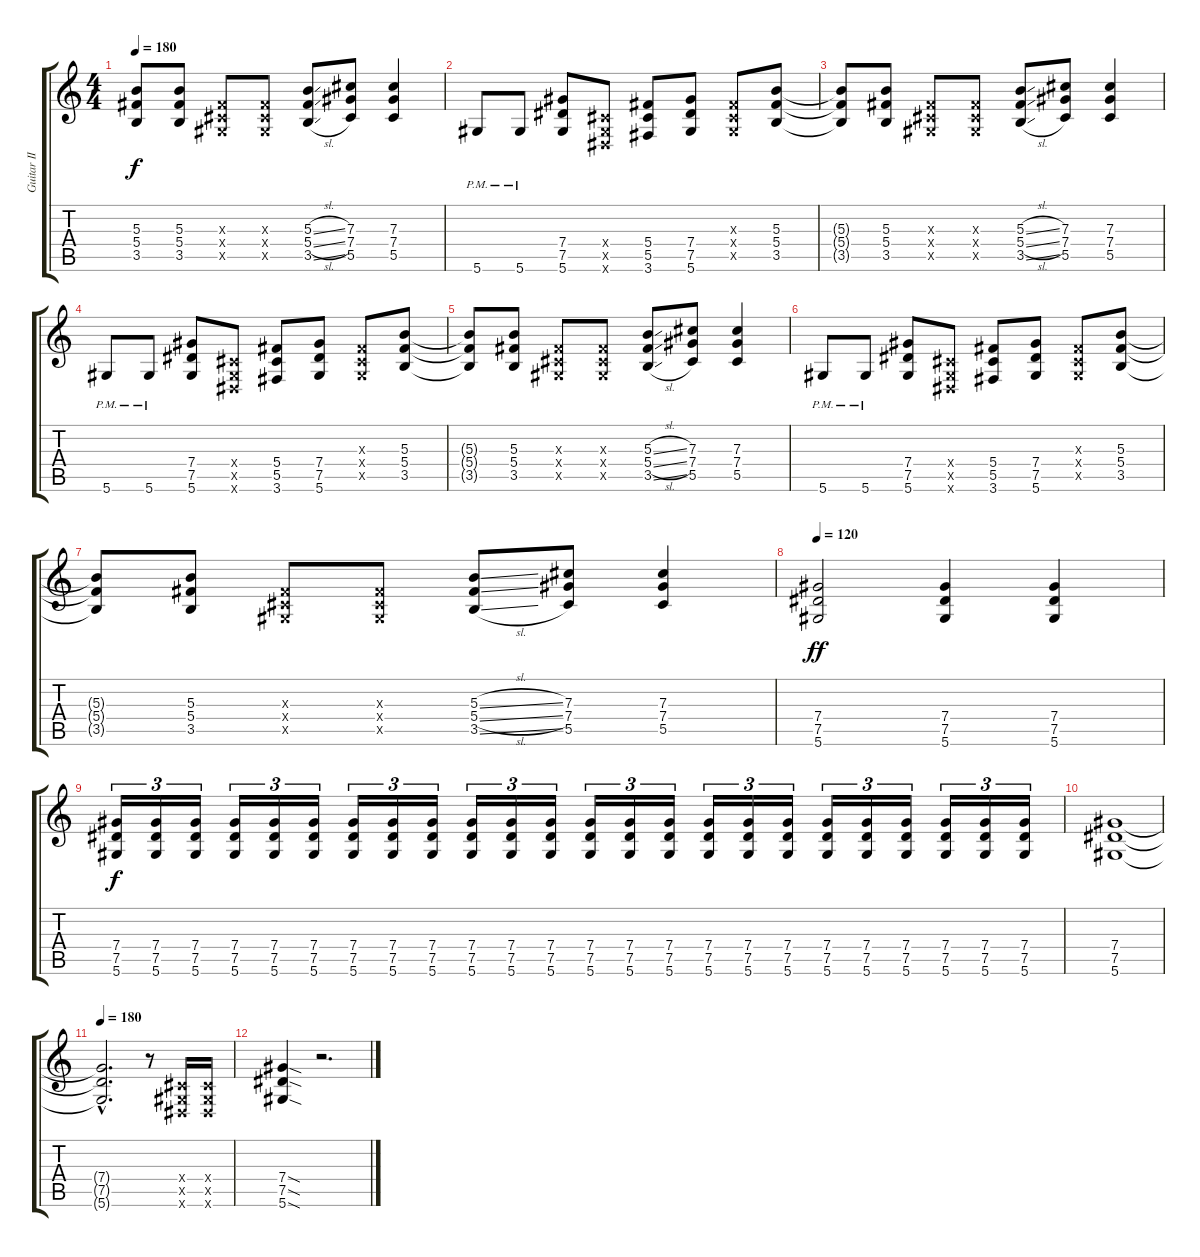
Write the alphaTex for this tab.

\track ("Guitar II" "Guitar II") {instrument overdrivenguitar}
\staff {score tabs}
\tuning (Eb4 Bb3 Gb3 Db3 Ab2 Eb2) {hide}
\ts (4 4)
\tempo 180
\clef g2
\ks c
(5.3{t} 5.4{t} 3.5{t}).8{dy f} (5.3 5.4 3.5).8 (0.3{x} 0.4{x} 0.5{x}).8 (0.3{x} 0.4{x} 0.5{x}).8 (5.3{sl} 5.4{sl} 3.5{sl}).8 (7.3 7.4 5.5).8 (7.3 7.4 5.5).4 |
5.6{pm}.8 5.6{pm}.8 (7.4 7.5 5.6).8 (0.4{x} 0.5{x} 0.6{x}).8 (5.4 5.5 3.6).8 (7.4 7.5 5.6).8 (0.3{x} 0.4{x} 0.5{x}).8 (5.3 5.4 3.5).8 |
(5.3{t} 5.4{t} 3.5{t}).8 (5.3 5.4 3.5).8 (0.3{x} 0.4{x} 0.5{x}).8 (0.3{x} 0.4{x} 0.5{x}).8 (5.3{sl} 5.4{sl} 3.5{sl}).8 (7.3 7.4 5.5).8 (7.3 7.4 5.5).4 |
5.6{pm}.8 5.6{pm}.8 (7.4 7.5 5.6).8 (0.4{x} 0.5{x} 0.6{x}).8 (5.4 5.5 3.6).8 (7.4 7.5 5.6).8 (0.3{x} 0.4{x} 0.5{x}).8 (5.3 5.4 3.5).8 |
(5.3{t} 5.4{t} 3.5{t}).8 (5.3 5.4 3.5).8 (0.3{x} 0.4{x} 0.5{x}).8 (0.3{x} 0.4{x} 0.5{x}).8 (5.3{sl} 5.4{sl} 3.5{sl}).8 (7.3 7.4 5.5).8 (7.3 7.4 5.5).4 |
5.6{pm}.8 5.6{pm}.8 (7.4 7.5 5.6).8 (0.4{x} 0.5{x} 0.6{x}).8 (5.4 5.5 3.6).8 (7.4 7.5 5.6).8 (0.3{x} 0.4{x} 0.5{x}).8 (5.3 5.4 3.5).8 |
(5.3{t} 5.4{t} 3.5{t}).8 (5.3 5.4 3.5).8 (0.3{x} 0.4{x} 0.5{x}).8 (0.3{x} 0.4{x} 0.5{x}).8 (5.3{sl} 5.4{sl} 3.5{sl}).8 (7.3 7.4 5.5).8 (7.3 7.4 5.5).4 |
\tempo 120
(7.4 7.5 5.6).2{dy ff} (7.4 7.5 5.6).4 (7.4 7.5 5.6).4 |
(7.4 7.5 5.6).16{tu (3 2) dy f} (7.4 7.5 5.6).16{tu (3 2)} (7.4 7.5 5.6).16{tu (3 2)} (7.4 7.5 5.6).16{tu (3 2)} (7.4 7.5 5.6).16{tu (3 2)} (7.4 7.5 5.6).16{tu (3 2)} (7.4 7.5 5.6).16{tu (3 2)} (7.4 7.5 5.6).16{tu (3 2)} (7.4 7.5 5.6).16{tu (3 2)} (7.4 7.5 5.6).16{tu (3 2)} (7.4 7.5 5.6).16{tu (3 2)} (7.4 7.5 5.6).16{tu (3 2)} (7.4 7.5 5.6).16{tu (3 2)} (7.4 7.5 5.6).16{tu (3 2)} (7.4 7.5 5.6).16{tu (3 2)} (7.4 7.5 5.6).16{tu (3 2)} (7.4 7.5 5.6).16{tu (3 2)} (7.4 7.5 5.6).16{tu (3 2)} (7.4 7.5 5.6).16{tu (3 2)} (7.4 7.5 5.6).16{tu (3 2)} (7.4 7.5 5.6).16{tu (3 2)} (7.4 7.5 5.6).16{tu (3 2)} (7.4 7.5 5.6).16{tu (3 2)} (7.4 7.5 5.6).16{tu (3 2)} |
(7.4 7.5 5.6).1 |
\tempo 180
(7.4{hac t} 7.5{hac t} 5.6{hac t}).2{d} r.8 (0.4{x} 0.5{x} 0.6{x}).16 (0.4{x} 0.5{x} 0.6{x}).16 |
(7.4{sod} 7.5{sod} 5.6{sod}).4 r.2{d}
